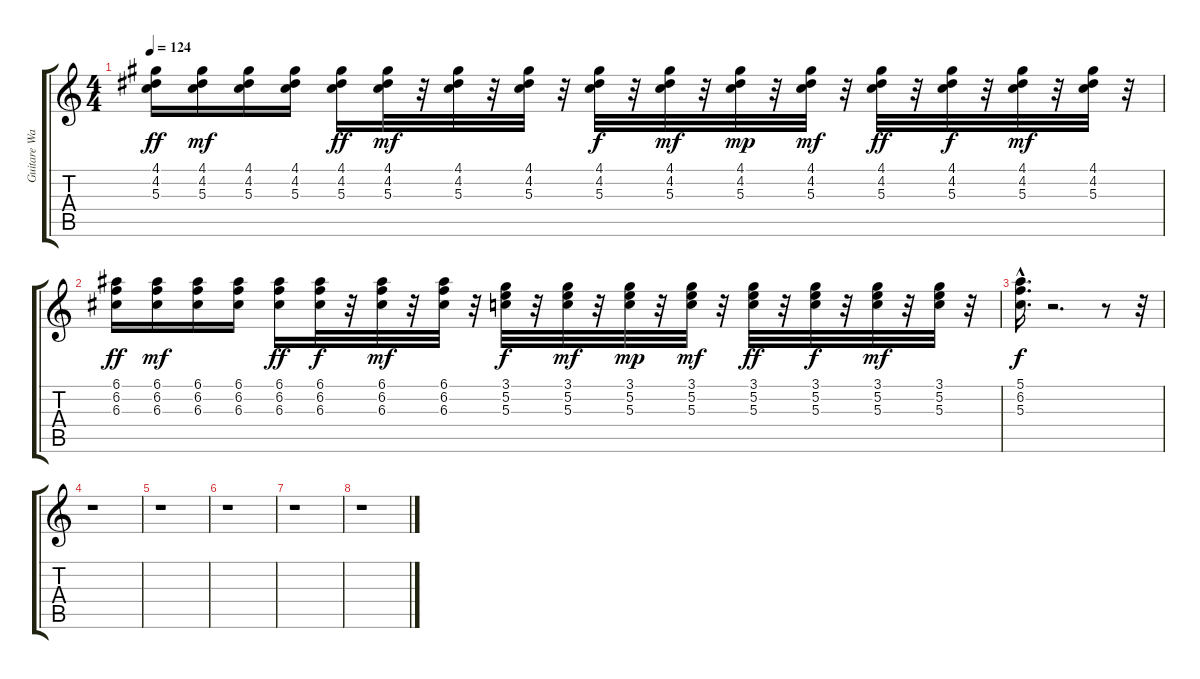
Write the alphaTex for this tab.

\track ("Guitare Wah" "Guitare Wa") {instrument electricguitarclean}
\staff {score tabs}
\tuning (E4 B3 G3 D3 A2 E2) {hide}
\ts (4 4)
\tempo 124
\clef g2
\ks c
(4.1 4.2 5.3).16{dy ff} (4.1 4.2 5.3).16{dy mf} (4.1 4.2 5.3).16 (4.1 4.2 5.3).16 (4.1 4.2 5.3).16{dy ff} (4.1 4.2 5.3).32{dy mf} r.32 (4.1 4.2 5.3).32 r.32 (4.1 4.2 5.3).32 r.32 (4.1 4.2 5.3).32{dy f} r.32 (4.1 4.2 5.3).32{dy mf} r.32 (4.1 4.2 5.3).32{dy mp} r.32 (4.1 4.2 5.3).32{dy mf} r.32 (4.1 4.2 5.3).32{dy ff} r.32 (4.1 4.2 5.3).32{dy f} r.32 (4.1 4.2 5.3).32{dy mf} r.32 (4.1 4.2 5.3).32 r.32 |
(6.1 6.2 6.3).16{dy ff} (6.1 6.2 6.3).16{dy mf} (6.1 6.2 6.3).16 (6.1 6.2 6.3).16 (6.1 6.2 6.3).16{dy ff} (6.1 6.2 6.3).32{dy f} r.32 (6.1 6.2 6.3).32{dy mf} r.32 (6.1 6.2 6.3).32 r.32 (3.1 5.2 5.3).32{dy f} r.32 (3.1 5.2 5.3).32{dy mf} r.32 (3.1 5.2 5.3).32{dy mp} r.32 (3.1 5.2 5.3).32{dy mf} r.32 (3.1 5.2 5.3).32{dy ff} r.32 (3.1 5.2 5.3).32{dy f} r.32 (3.1 5.2 5.3).32{dy mf} r.32 (3.1 5.2 5.3).32 r.32 |
(5.1{hac} 6.2{hac} 5.3{hac}).16{d dy f} r.2{d} r.8 r.32 |
r.1 |
r.1 |
r.1 |
r.1 |
r.1
